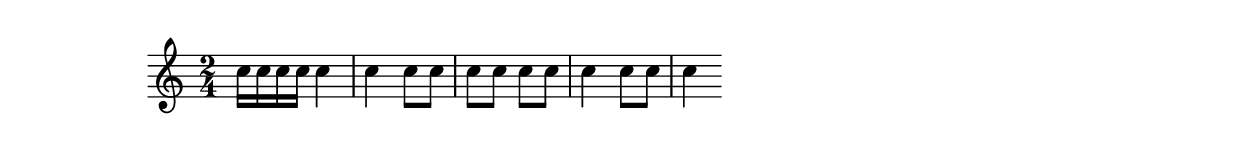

\version "2.2.0"
\header {
    
texidoc = "Notes that are shorter than the common shortest note get a
space (i.e. without the space needed for the note) proportional to
their duration. So, the 16th notes get 1/2 of the space of an eigth note.
The total distance for a 16th (which includes note head) is 3/4 of the
eighth note. "

}

\score { \notes \relative c''
{
    \time 2/4 
    c16 c c c c4 c4
    c8 c8 c8 c8
    c8 c8 c4
    c8 c8 c4

}

	 \paper { raggedright = ##t}
}

